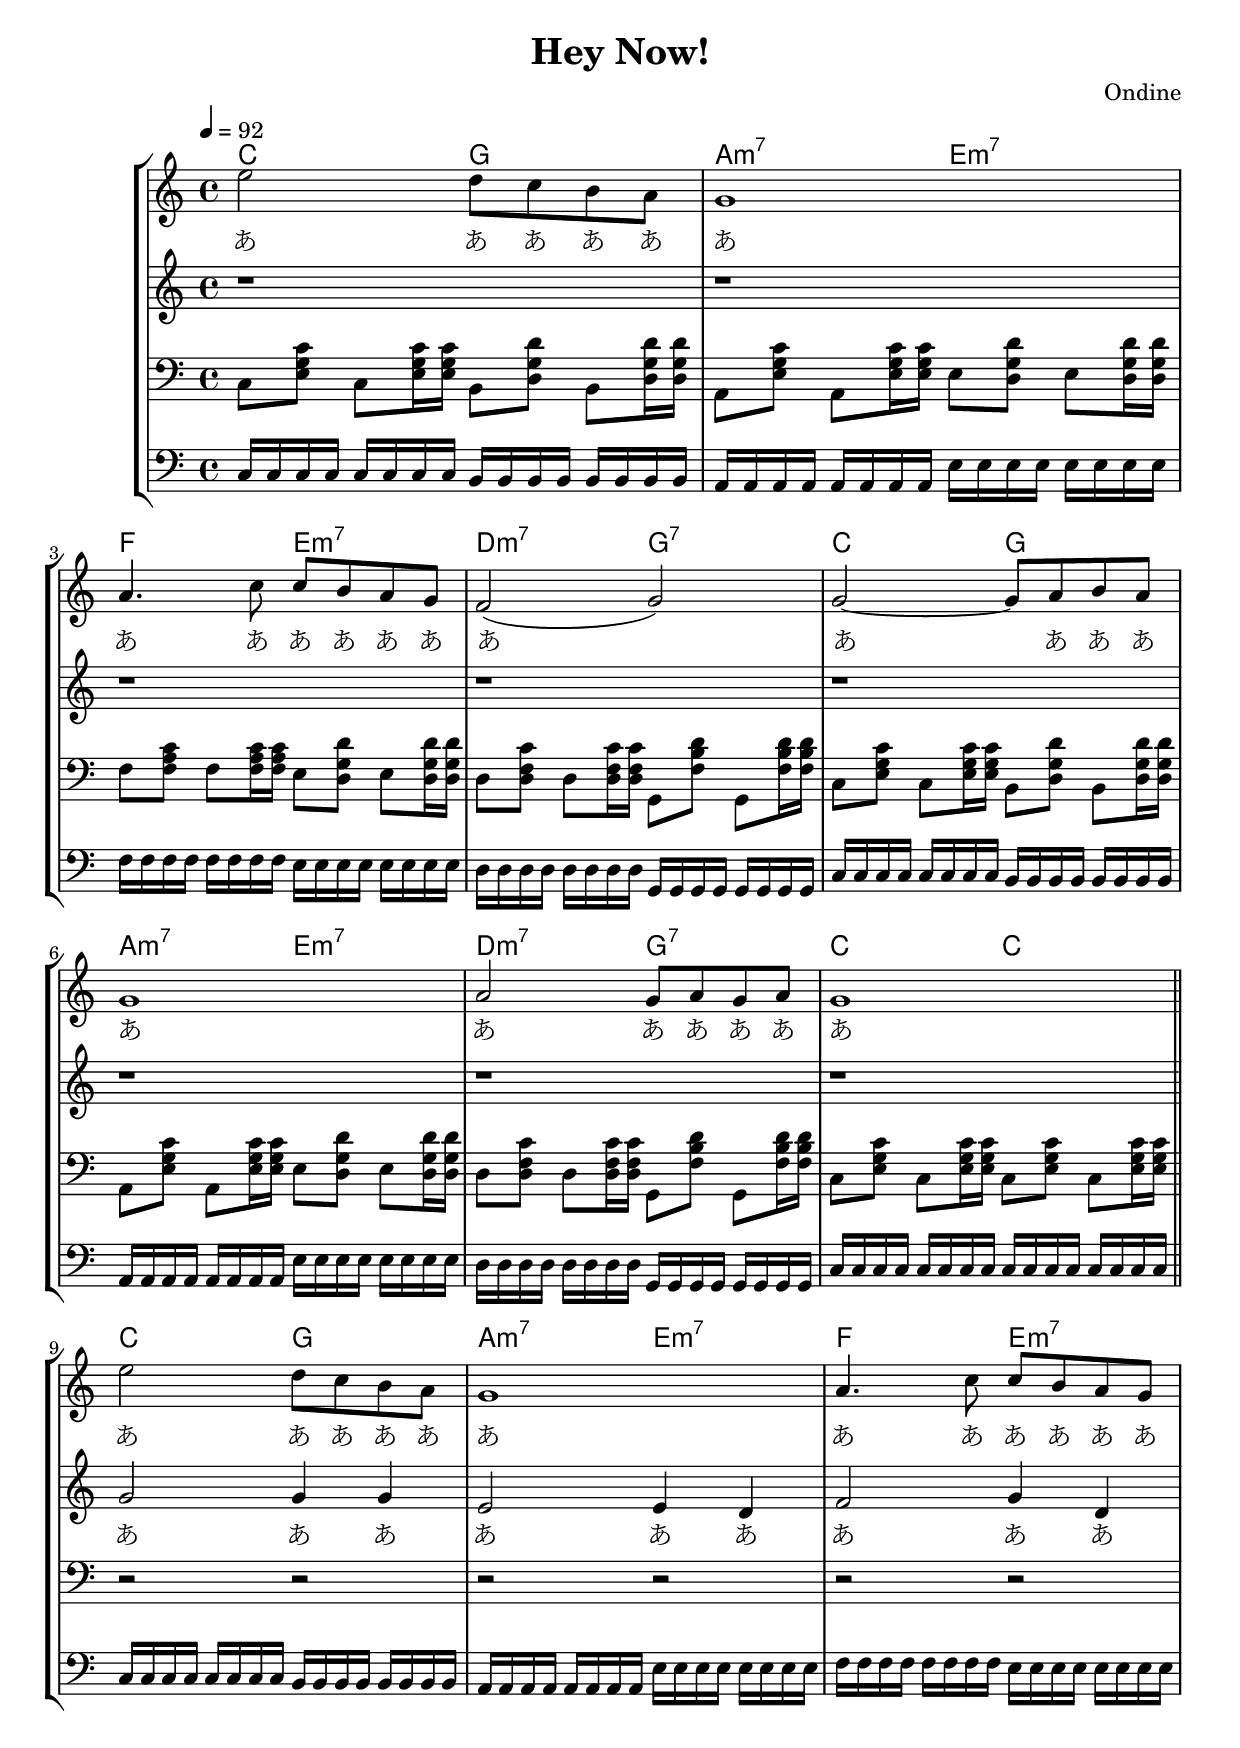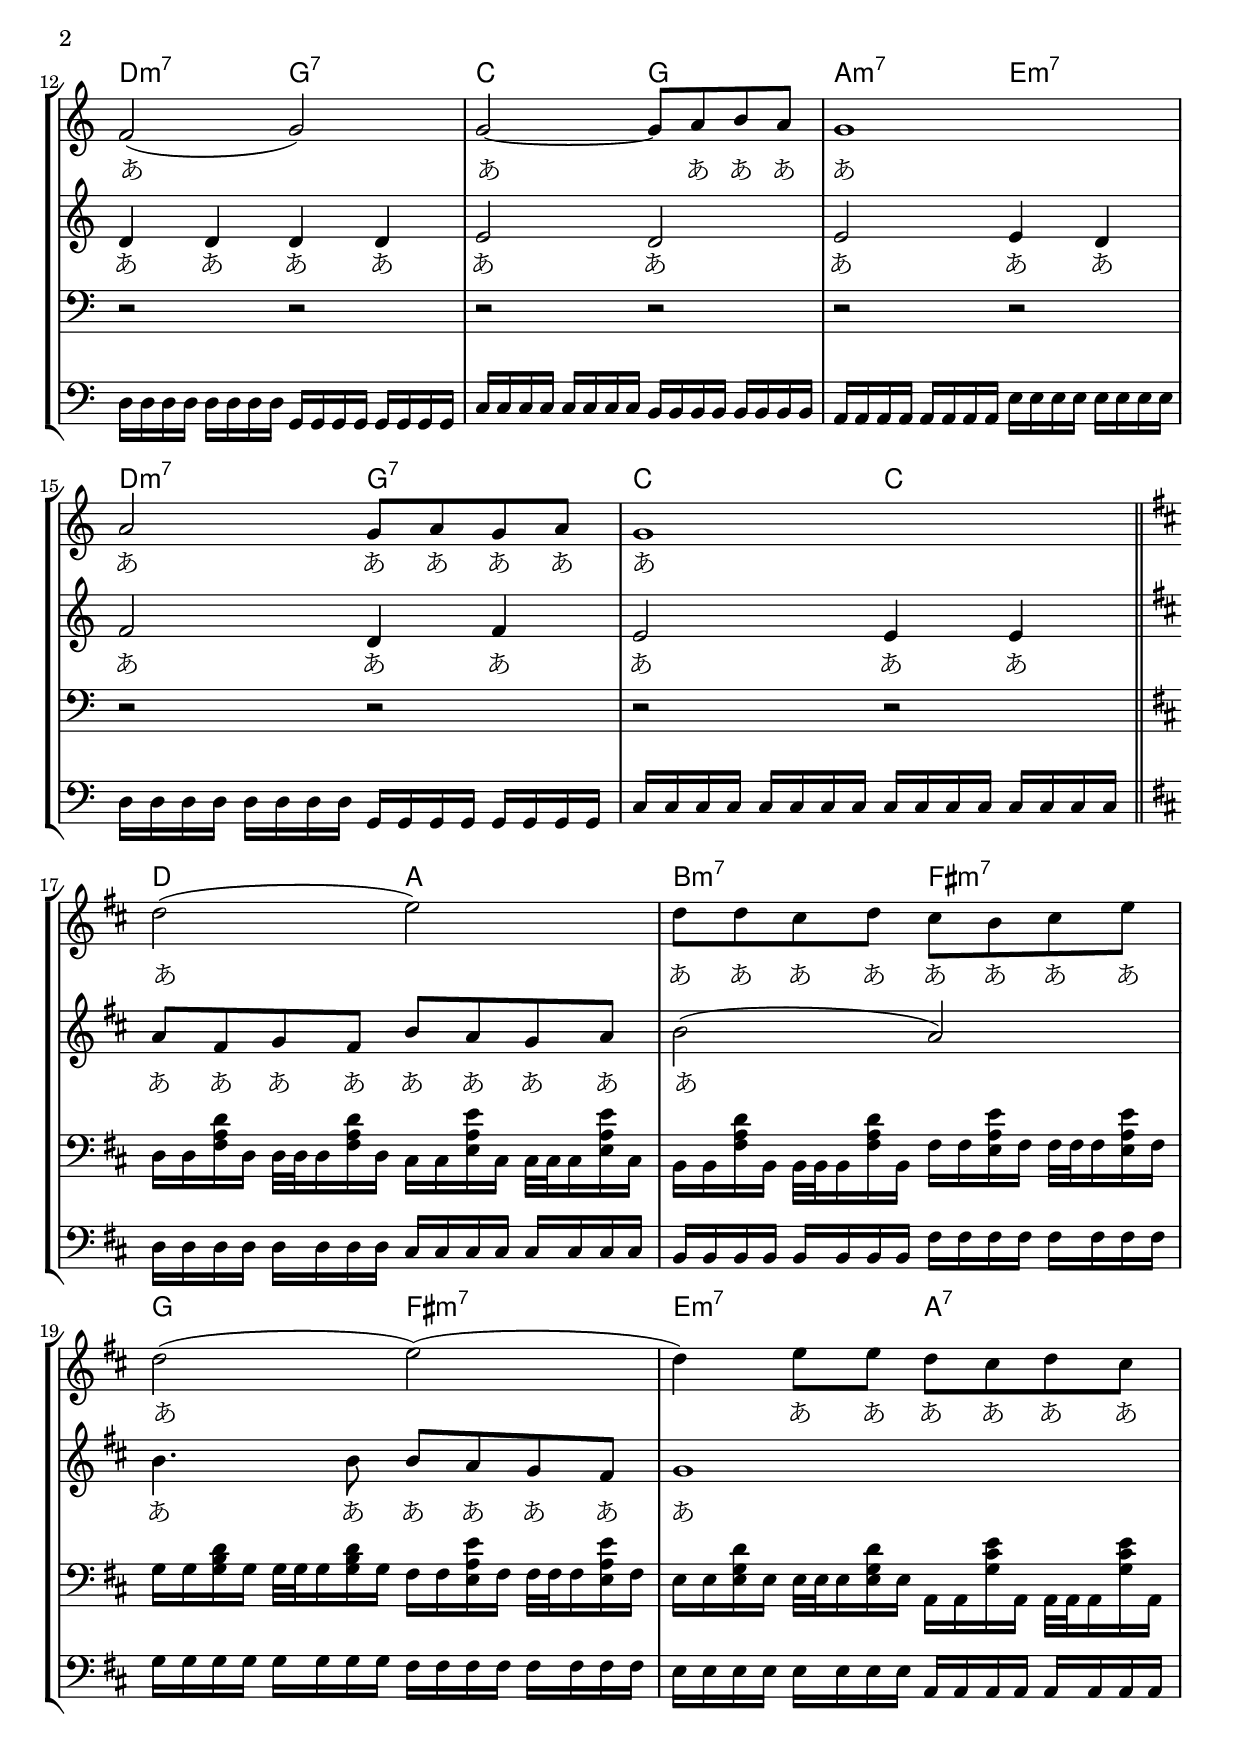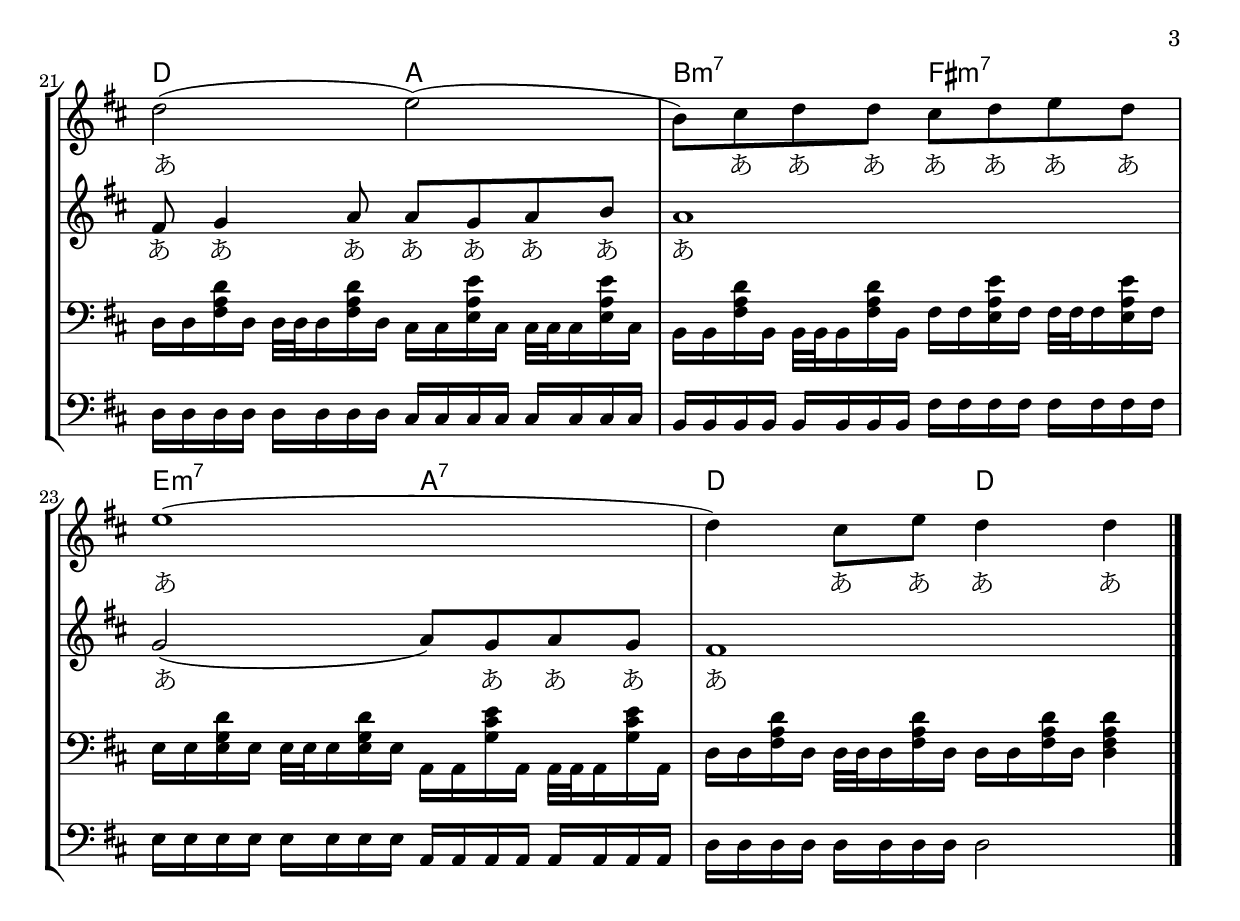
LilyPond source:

\version "2.12.1"

\header {
	title = \markup {"Hey Now!"}
	composer = \markup \center-column {Ondine}
}

harmony = \chordmode {
	c2 g a:min7 e:min7 f e:min7 d:min7 g:7 c g a:min7 e:min7 d:min7 g:7 c c 

	c g a:min7 e:min7 f e:min7 d:min7 g:7 c g a:min7 e:min7 d:min7 g:7 c c 

	d a b:min7 fis:min7 g fis:min7 e:min7 a:7 d a b:min7 fis:min7 e:min7 a:7 d d 
}

melody = {
	\set Staff.midiInstrument = #"Distorted Guitar"
		\key c \major
	\tempo 4 = 92
e''2  d''8  c''8  b'8  a'8 
	g'1 
	a'4.  c''8  c''8  b'8  a'8  g'8 
	f'2  (g'2) 
	g'2~g'8  a'8  b'8  a'8 
	g'1 
	a'2  g'8  a'8  g'8  a'8 
	g'1
	\set Staff.midiInstrument = #"Distorted Guitar"
	e''2  d''8  c''8  b'8  a'8 
	g'1 
	a'4.  c''8  c''8  b'8  a'8  g'8 
	f'2  (g'2) 
	g'2~g'8  a'8  b'8  a'8 
	g'1 
	a'2  g'8  a'8  g'8  a'8 
	g'1
	\set Staff.midiInstrument = #"Distorted Guitar"
		\key d \major
d''2  (e''2) 
	d''8  d''8  cis''8  d''8  cis''8  b'8  cis''8  e''8 
	d''2  (e''2) 
	(d''4)  e''8  e''8  d''8  cis''8  d''8  cis''8 
	d''2  (e''2) 
	(b'8)  cis''8  d''8  d''8  cis''8  d''8  e''8  d''8 
	e''1 
	(d''4)  cis''8  e''8  d''4  d''4
	\bar "|."
}

words = \lyricmode {
	あ  あ  あ  あ  あ  あ  あ  あ  あ  あ  あ  あ  あ  あ  あ  あ  あ  あ  あ  あ  あ  あ  あ  あ  
	あ  あ  あ  あ  あ  あ  あ  あ  あ  あ  あ  あ  あ  あ  あ  あ  あ  あ  あ  あ  あ  あ  あ  あ  
	あ  あ  あ  あ  あ  あ  あ  あ  あ  あ  あ  あ  あ  あ  あ  あ  あ  あ  あ  あ  あ  あ  あ  あ  あ  あ  あ  あ  あ  
}

secondmelody = {
	\key c \major
	\tempo 4 = 92
	r1 | r1 | r1 | r1 | r1 | r1 | r1 | r1   
	\set Staff.midiInstrument = #"Distorted Guitar"
	g'2  g'4  g'4 
	e'2  e'4  d'4 
	f'2  g'4  d'4 
	d'4  d'4  d'4  d'4 
	e'2  d'2 
	e'2  e'4  d'4 
	f'2  d'4  f'4 
	e'2  e'4  e'4
	\set Staff.midiInstrument = #"Distorted Guitar"
		\key d \major
a'8  fis'8  g'8  fis'8  b'8  a'8  g'8  a'8 
	b'2  (a'2) 
	b'4.  b'8  b'8  a'8  g'8  fis'8 
	g'1 
	fis'8  g'4  a'8  a'8  g'8  a'8  b'8 
	a'1 
	g'2  (a'8)  g'8  a'8  g'8 
	fis'1
	\bar "|."
}

secondwords = \lyricmode {
	
	あ  あ  あ  あ  あ  あ  あ  あ  あ  あ  あ  あ  あ  あ  あ  あ  あ  あ  あ  あ  あ  あ  あ  あ  
	あ  あ  あ  あ  あ  あ  あ  あ  あ  あ  あ  あ  あ  あ  あ  あ  あ  あ  あ  あ  あ  あ  あ  あ  あ  あ  あ  あ  あ  
}

tempochange = {
	\tempo 4 = 92
	r1 | r1 | r1 | r1 | r1 | r1 | r1 | r1 \bar "||"
	\tempo 4 = 92
	r1 | r1 | r1 | r1 | r1 | r1 | r1 | r1 \bar "||"
	\tempo 4 = 92
	r1 | r1 | r1 | r1 | r1 | r1 | r1 | r1 \bar "|."
}

mainacc = {
	\clef bass
	\set Staff.midiInstrument = #"Distorted Guitar"
	\key c \major
	\tempo 4 = 92
	c8 <e g c'> c <e g c'>16 <e g c'>
	b,8 <d g d'> b, <d g d'>16 <d g d'>
	a,8 <e g c'> a, <e g c'>16 <e g c'>
	e8 <d g d'> e <d g d'>16 <d g d'>
	f8 <f a c'> f <f a c'>16 <f a c'>
	e8 <d g d'> e <d g d'>16 <d g d'>
	d8 <d f c'> d <d f c'>16 <d f c'>
	g,8 <f b d'> g, <f b d'>16 <f b d'>
	c8 <e g c'> c <e g c'>16 <e g c'>
	b,8 <d g d'> b, <d g d'>16 <d g d'>
	a,8 <e g c'> a, <e g c'>16 <e g c'>
	e8 <d g d'> e <d g d'>16 <d g d'>
	d8 <d f c'> d <d f c'>16 <d f c'>
	g,8 <f b d'> g, <f b d'>16 <f b d'>
	c8 <e g c'> c <e g c'>16 <e g c'>
	c8 <e g c'> c <e g c'>16 <e g c'>
	\bar "||"

	\set Staff.midiInstrument = #"Acoustic grand"
	r2
	r2
	r2
	r2
	r2
	r2
	r2
	r2
	r2
	r2
	r2
	r2
	r2
	r2
	r2
	r2
	\bar "||"

	\set Staff.midiInstrument = #"Distorted Guitar"
	\key d \major
	d16 d16 <fis a d'>16 d16   d32 d32 d16 <fis a d'>16 d16
	cis16 cis16 <e a e'>16 cis16   cis32 cis32 cis16 <e a e'>16 cis16
	b,16 b,16 <fis a d'>16 b,16   b,32 b,32 b,16 <fis a d'>16 b,16
	fis16 fis16 <e a e'>16 fis16   fis32 fis32 fis16 <e a e'>16 fis16
	g16 g16 <g b d'>16 g16   g32 g32 g16 <g b d'>16 g16
	fis16 fis16 <e a e'>16 fis16   fis32 fis32 fis16 <e a e'>16 fis16
	e16 e16 <e g d'>16 e16   e32 e32 e16 <e g d'>16 e16
	a,16 a,16 <g cis' e'>16 a,16   a,32 a,32 a,16 <g cis' e'>16 a,16
	d16 d16 <fis a d'>16 d16   d32 d32 d16 <fis a d'>16 d16
	cis16 cis16 <e a e'>16 cis16   cis32 cis32 cis16 <e a e'>16 cis16
	b,16 b,16 <fis a d'>16 b,16   b,32 b,32 b,16 <fis a d'>16 b,16
	fis16 fis16 <e a e'>16 fis16   fis32 fis32 fis16 <e a e'>16 fis16
	e16 e16 <e g d'>16 e16   e32 e32 e16 <e g d'>16 e16
	a,16 a,16 <g cis' e'>16 a,16   a,32 a,32 a,16 <g cis' e'>16 a,16
	d16 d16 <fis a d'>16 d16   d32 d32 d16 <fis a d'>16 d16
	d16 d16 <fis a d'>16 d16 <d fis a d'>4
	\bar "|."
}

subacc = {
	\clef bass
	\set Staff.midiInstrument = #"Synth Bass 2"
	\key c \major
	\tempo 4 = 92
	c16 c16 c16 c16 c16 c16 c16 c16
	b,16 b,16 b,16 b,16 b,16 b,16 b,16 b,16
	a,16 a,16 a,16 a,16 a,16 a,16 a,16 a,16
	e16 e16 e16 e16 e16 e16 e16 e16
	f16 f16 f16 f16 f16 f16 f16 f16
	e16 e16 e16 e16 e16 e16 e16 e16
	d16 d16 d16 d16 d16 d16 d16 d16
	g,16 g,16 g,16 g,16 g,16 g,16 g,16 g,16
	c16 c16 c16 c16 c16 c16 c16 c16
	b,16 b,16 b,16 b,16 b,16 b,16 b,16 b,16
	a,16 a,16 a,16 a,16 a,16 a,16 a,16 a,16
	e16 e16 e16 e16 e16 e16 e16 e16
	d16 d16 d16 d16 d16 d16 d16 d16
	g,16 g,16 g,16 g,16 g,16 g,16 g,16 g,16
	c16 c16 c16 c16 c16 c16 c16 c16
	c16 c16 c16 c16 c16 c16 c16 c16
	\bar "||"

	\set Staff.midiInstrument = #"Synth Bass 2"
	c16 c16 c16 c16 c16 c16 c16 c16
	b,16 b,16 b,16 b,16 b,16 b,16 b,16 b,16
	a,16 a,16 a,16 a,16 a,16 a,16 a,16 a,16
	e16 e16 e16 e16 e16 e16 e16 e16
	f16 f16 f16 f16 f16 f16 f16 f16
	e16 e16 e16 e16 e16 e16 e16 e16
	d16 d16 d16 d16 d16 d16 d16 d16
	g,16 g,16 g,16 g,16 g,16 g,16 g,16 g,16
	c16 c16 c16 c16 c16 c16 c16 c16
	b,16 b,16 b,16 b,16 b,16 b,16 b,16 b,16
	a,16 a,16 a,16 a,16 a,16 a,16 a,16 a,16
	e16 e16 e16 e16 e16 e16 e16 e16
	d16 d16 d16 d16 d16 d16 d16 d16
	g,16 g,16 g,16 g,16 g,16 g,16 g,16 g,16
	c16 c16 c16 c16 c16 c16 c16 c16
	c16 c16 c16 c16 c16 c16 c16 c16
	\bar "||"

	\set Staff.midiInstrument = #"Synth Bass 2"
	\key d \major
	d16 d16 d16 d16 d16 d16 d16 d16
	cis16 cis16 cis16 cis16 cis16 cis16 cis16 cis16
	b,16 b,16 b,16 b,16 b,16 b,16 b,16 b,16
	fis16 fis16 fis16 fis16 fis16 fis16 fis16 fis16
	g16 g16 g16 g16 g16 g16 g16 g16
	fis16 fis16 fis16 fis16 fis16 fis16 fis16 fis16
	e16 e16 e16 e16 e16 e16 e16 e16
	a,16 a,16 a,16 a,16 a,16 a,16 a,16 a,16
	d16 d16 d16 d16 d16 d16 d16 d16
	cis16 cis16 cis16 cis16 cis16 cis16 cis16 cis16
	b,16 b,16 b,16 b,16 b,16 b,16 b,16 b,16
	fis16 fis16 fis16 fis16 fis16 fis16 fis16 fis16
	e16 e16 e16 e16 e16 e16 e16 e16
	a,16 a,16 a,16 a,16 a,16 a,16 a,16 a,16
	d16 d16 d16 d16 d16 d16 d16 d16
	d2
	\bar "|."
}

percA = {
	\drummode {
	r1  |hh4 hh4 hh4 hh4  |r1  |hh4 hh4 hh4 hh4  |r1  |hh4 hh4 hh4 hh4  |r1  |hh4 hh4 hh2  \bar "||"
	hh8 hh8 hh8 hh8 hh8 hh8 hh8 hh8  |hh8 hh8 hh8 hh8 hh4 hh8 hh8  |hh8 hh8 hh8 hh8 hh8 hh8 hh8 hh8  |hh8 hh8 hh8 hh2 r8  |hh8 hh8 hh8 hh8 hh8 hh8 hh8 hh8  |hh8 hh8 hh8 hh8 hh4 hh8 hh8  |hh8 hh8 hh8 hh8 hh8 hh8 hh8 hh8  |r8 hh2. r8  \bar "||"
	r2 hho2  |r2 hho2  |r2 hho2  |r2 hho2  |r2 hho2  |r2 hho2  |r2 hho2  |r2 hho2  \bar "|."
	}
}

percB = {
	\drummode {
	sn4 sn4 sn4 sn4  |r4 sn2 sn8. sn16  |sn4 sn4 sn4 sn4  |r4 sn2 sn8. sn16  |sn4 sn4 sn4 sn4  |r4 sn2 sn8. sn16  |sn4 sn4 sn4 sn4  |r4 sn4 r16 sn16 sn16 sn16 sn16 sn16 sn16 sn16  \bar "||"
	r4 sn8. sn8 sn8. sn8. sn16  |r4 sn8. sn8 sn8. sn4  |r4 sn8. sn8 sn8. sn8. sn16  |r8 sn8 sn4 sn8 sn16 sn8 sn8 sn16  |r4 sn8. sn8 sn8. sn8. sn16  |r4 sn8. sn8 sn8. sn4  |r4 sn8. sn8 sn8. sn8. sn16  |r4 sn2 sn4  \bar "||"
	r8 hh16 hh16 hh8 hh16 hh8. hh16 hh16 hh8 hh16 hh16  |hh8 hh16 hh16 hh8 hh16 hh8. hh16 hh16 hh8 hh8  |hh8 hh16 hh16 hh8 hh16 hh8. hh16 hh16 hh8 hh16 hh16  |hh8 hh16 hh16 hh8 hh16 hh8. hh16 hh16 hh8 hh8  |r8 hh16 hh16 hh8 hh16 hh8. hh16 hh16 hh8 hh16 hh16  |hh8 hh16 hh16 hh8 hh16 hh8. hh16 hh16 hh8 hh8  |hh8 hh16 hh16 hh8 hh16 hh8. hh16 hh16 hh8 hh16 hh16  |hh8 hh16 hh16 hh8 hh16 hh8 hh4. r16  \bar "|."
	}
}

percC = {
	\drummode {
	bd16 bd16 bd16 bd16 bd16 bd16 bd16 bd16 bd16 bd16 bd16 bd16 bd16 bd16 bd16 bd16  |bd8 bd8 bd8 bd8 bd8 bd8 bd8 bd8  |bd16 bd16 bd16 bd16 bd16 bd16 bd16 bd16 bd16 bd16 bd16 bd16 bd16 bd16 bd16 bd16  |bd8 bd8 bd8 bd8 bd8 bd8 bd8 bd8  |bd16 bd16 bd16 bd16 bd16 bd16 bd16 bd16 bd16 bd16 bd16 bd16 bd16 bd16 bd16 bd16  |bd8 bd8 bd8 bd8 bd8 bd8 bd8 bd8  |bd16 bd16 bd16 bd16 bd16 bd16 bd16 bd16 bd16 bd16 bd16 bd16 bd16 bd16 bd16 bd16  |bd8 bd8 bd8 bd8 bd8 bd8 bd8 bd8  \bar "||"
	bd8 bd4 bd2 bd8  |bd8 bd2 bd4.  |bd8 bd4 bd2 bd8  |bd4 r16 bd8. bd2  |bd8 bd4 bd2 bd8  |bd8 bd2 bd4.  |bd8 bd4 bd2 bd8  |bd8 bd4. bd4. bd8  \bar "||"
	r4 sn2 sn4  |r4 sn2 sn4  |r4 sn2 sn4  |r4 sn2 sn4  |r4 sn2 sn4  |r4 sn2 sn4  |r4 sn2 sn4  |r4 sn4. sn16 sn8 sn16 sn16 sn16  \bar "|."
	}
}

percD = {
	\drummode {
	r1  |r8 hho4 hho4 hho4 hho8  |r1  |r8 hho4 hho4 hho4 hho8  |r1  |r8 hho4 hho4 hho4 hho8  |r1  |r8 hho4 hho2 r8  \bar "||"
	r1  |r2 r8 hho4.  |r1  |r4. r16 hho2 r16  |r1  |r2 r8 hho4.  |r1  |r4. r16 hho2 r16  \bar "||"
	bd8 bd4 bd4 r16 bd8. bd8  |bd8 bd4 bd4 r16 bd8. bd8  |bd8 bd4 bd4 r16 bd8. bd8  |bd8 bd4 bd4 r16 bd8. bd8  |bd8 bd4 bd4 r16 bd8. bd8  |bd8 bd4 bd4 r16 bd8. bd8  |bd8 bd4 bd4 r16 bd8. bd8  |bd4. bd8. bd4. r16  \bar "|."
	}
}

percE = {
	\drummode {
	cymc4 cymc4 cymc4 cymc4  |r1 |cymc4 cymc4 cymc4 cymc4  |r1 |cymc4 cymc4 cymc4 cymc4  |r1 |cymc4 cymc4 cymc4 cymc4  |r1 \bar "||"
	r1 |r1 |r1 |r1 |r1 |r1 |r1 |cymc1  \bar "||"
	cymc1  |r1 |r1 |r1 |cymc1  |r1 |r1 |r2. cymc4  \bar "|."
	}
}

percF = {
	\drummode {
	r8 tommh2 tommh8. tommh16 tommh8  |r1 |r8 tommh2 tommh8. tommh16 tommh8  |r1 |r8 tommh2 tommh8. tommh16 tommh8  |r1 |r8 tommh2 tommh8. tommh16 tommh8  |r1 \bar "||"
	r1 |r1 |r1 |r1 |r1 |r1 |r1 |r4 r16 tommh16 tommh4. tommh4  \bar "||"
	r1 | r1 | r1 | r1 | r1 | r1 | r1 | r1 \bar "|."
	}
}

percG = {
	\drummode {
	r4. toml16 toml2 toml16  |r1 |r4. toml16 toml2 toml16  |r1 |r4. toml16 toml2 toml16  |r1 |r4. toml16 toml2 toml16  |r1 \bar "||"
	r1 |r1 |r1 |r1 |r1 |r1 |r1 |r4. r16 tomml4. tomml8.  \bar "||"
	r1 | r1 | r1 | r1 | r1 | r1 | r1 | r1 \bar "|."
	}
}

percH = {
	\drummode {
	r1 | r1 | r1 | r1 | r1 | r1 | r1 | r1 \bar "||"
	r1 |r1 |r1 |r1 |r1 |r1 |r1 |r2 r16 toml8 toml4 r16  \bar "||"
	r1 | r1 | r1 | r1 | r1 | r1 | r1 | r1 \bar "|."
	}
}

percI = {
	\drummode {
	r1 | r1 | r1 | r1 | r1 | r1 | r1 | r1 \bar "||"
	r1 |r1 |r1 |r1 |r1 |r1 |r1 |r2 r8 tomfh4 tomfh8  \bar "||"
	r1 | r1 | r1 | r1 | r1 | r1 | r1 | r1 \bar "|."
	}
}

\score {
	<<
		\new StaffGroup <<
			\new ChordNames {\harmony}
			\new Voice = "melody" {\melody}
			\new Lyrics \lyricsto "melody" \words
			\new Voice = "secondmelody" {\secondmelody}
			\new Lyrics \lyricsto "secondmelody" \secondwords
			\new Staff = "mainacc" {\mainacc}
			\new Staff = "subacc" {\subacc}
		>>
	>>
	\layout { }
}
